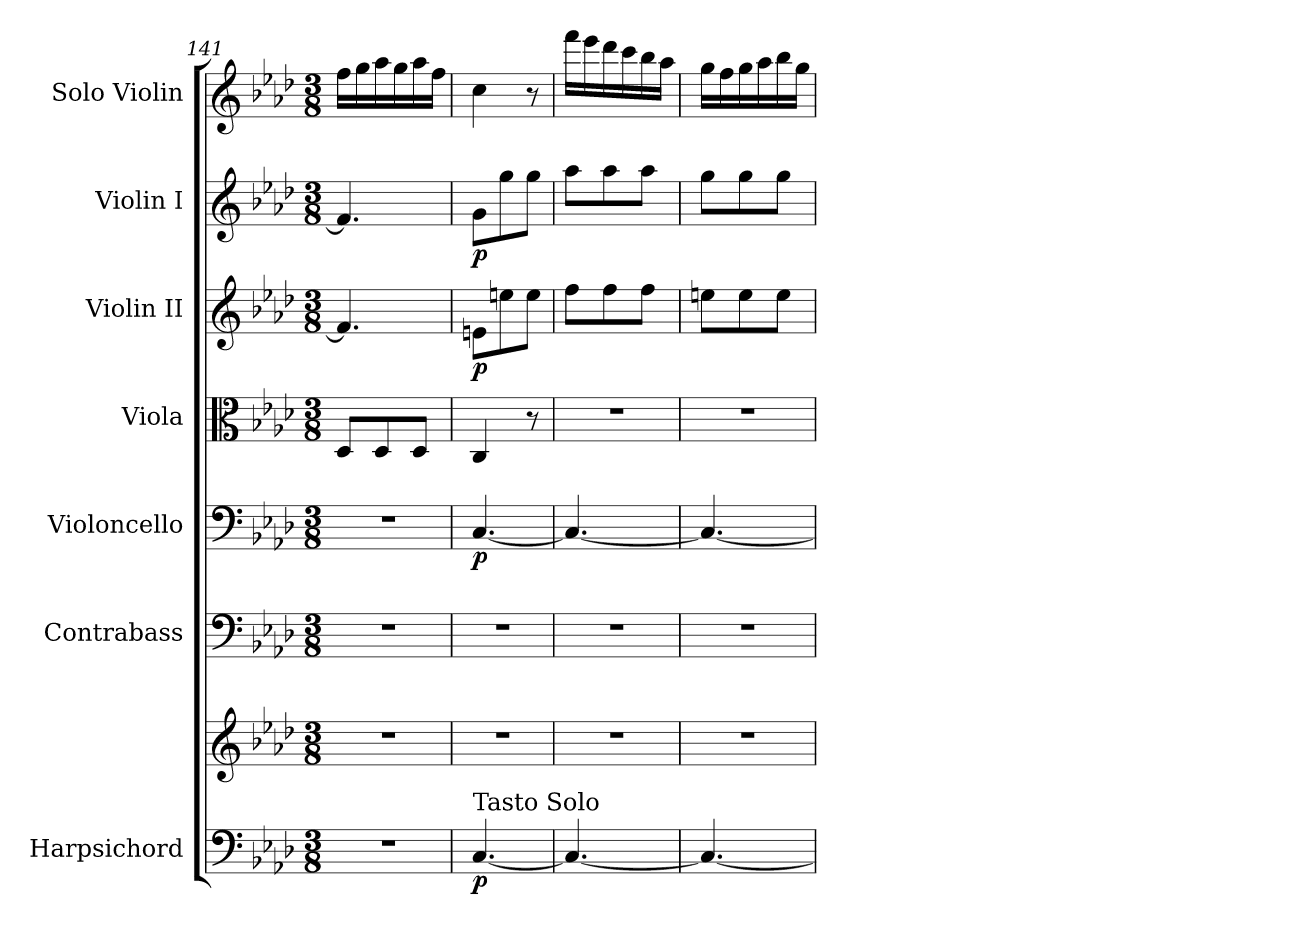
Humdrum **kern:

**kern	**kern	**dynam	**kern	**kern	**dynam	**kern	**kern	**dynam	**kern	**dynam	**kern
*part7	*part7	*part7	*part6	*part5	*part5	*part4	*part3	*part3	*part2	*part2	*part1
*staff8	*staff7	*staff7/8	*staff6	*staff5	*staff5	*staff4	*staff3	*staff3	*staff2	*staff2	*staff1
*I"Harpsichord	*	*	*I"Contrabass	*I"Violoncello	*	*I"Viola	*I"Violin II	*	*I"Violin I	*	*I"Solo Violin
*I'Hch.	*	*	*I'Cb.	*I'Vc.	*	*I'Vla.	*I'Vln. II	*	*I'Vln. I	*	*I'Vln.
*clefF4	*clefG2	*	*clefF4	*clefF4	*	*clefC3	*clefG2	*	*clefG2	*	*clefG2
*	*	*	*ITrd7c12	*	*	*	*	*	*	*	*
*k[b-e-a-d-]	*k[b-e-a-d-]	*	*k[b-e-a-d-]	*k[b-e-a-d-]	*	*k[b-e-a-d-]	*k[b-e-a-d-]	*	*k[b-e-a-d-]	*	*k[b-e-a-d-]
*M3/8	*M3/8	*	*M3/8	*M3/8	*	*M3/8	*M3/8	*	*M3/8	*	*M3/8
=141	=141	=141	=141	=141	=141	=141	=141	=141	=141	=141	=141
4.r	4.r	.	4.r	4.r	.	8D-/L	4.f/]	.	4.f/]	.	16ff\LL
.	.	.	.	.	.	.	.	.	.	.	16gg\
.	.	.	.	.	.	8D-/	.	.	.	.	16aa-\
.	.	.	.	.	.	.	.	.	.	.	16gg\
.	.	.	.	.	.	8D-/J	.	.	.	.	16aa-\
.	.	.	.	.	.	.	.	.	.	.	16ff\JJ
=142	=142	=142	=142	=142	=142	=142	=142	=142	=142	=142	=142
!LO:TX:a:t=Tasto Solo	!	!	!	!	!	!	!	!	!	!	!
!	!	!LO:DY:b=2	!	!	!LO:DY:b	!	!	!LO:DY:b	!	!LO:DY:b	!
[4.C/	4.r	p	4.r	[4.C/	p	4C/	8en\L	p	8g\L	p	4cc\
.	.	.	.	.	.	.	8een\	.	8gg\	.	.
.	.	.	.	.	.	8r	8ee\J	.	8gg\J	.	8r
=143	=143	=143	=143	=143	=143	=143	=143	=143	=143	=143	=143
4.C/_	4.r	.	4.r	4.C/_	.	4.r	8ff\L	.	8aa-\L	.	16fff\LL
.	.	.	.	.	.	.	.	.	.	.	16eee-\
.	.	.	.	.	.	.	8ff\	.	8aa-\	.	16ddd-\
.	.	.	.	.	.	.	.	.	.	.	16ccc\
.	.	.	.	.	.	.	8ff\J	.	8aa-\J	.	16bb-\
.	.	.	.	.	.	.	.	.	.	.	16aa-\JJ
=144	=144	=144	=144	=144	=144	=144	=144	=144	=144	=144	=144
4.C/_	4.r	.	4.r	4.C/_	.	4.r	8een\L	.	8gg\L	.	16gg\LL
.	.	.	.	.	.	.	.	.	.	.	16ff\
.	.	.	.	.	.	.	8ee\	.	8gg\	.	16gg\
.	.	.	.	.	.	.	.	.	.	.	16aa-\
.	.	.	.	.	.	.	8ee\J	.	8gg\J	.	16bb-\
.	.	.	.	.	.	.	.	.	.	.	16gg\JJ
=	=	=	=	=	=	=	=	=	=	=	=
*-	*-	*-	*-	*-	*-	*-	*-	*-	*-	*-	*-
